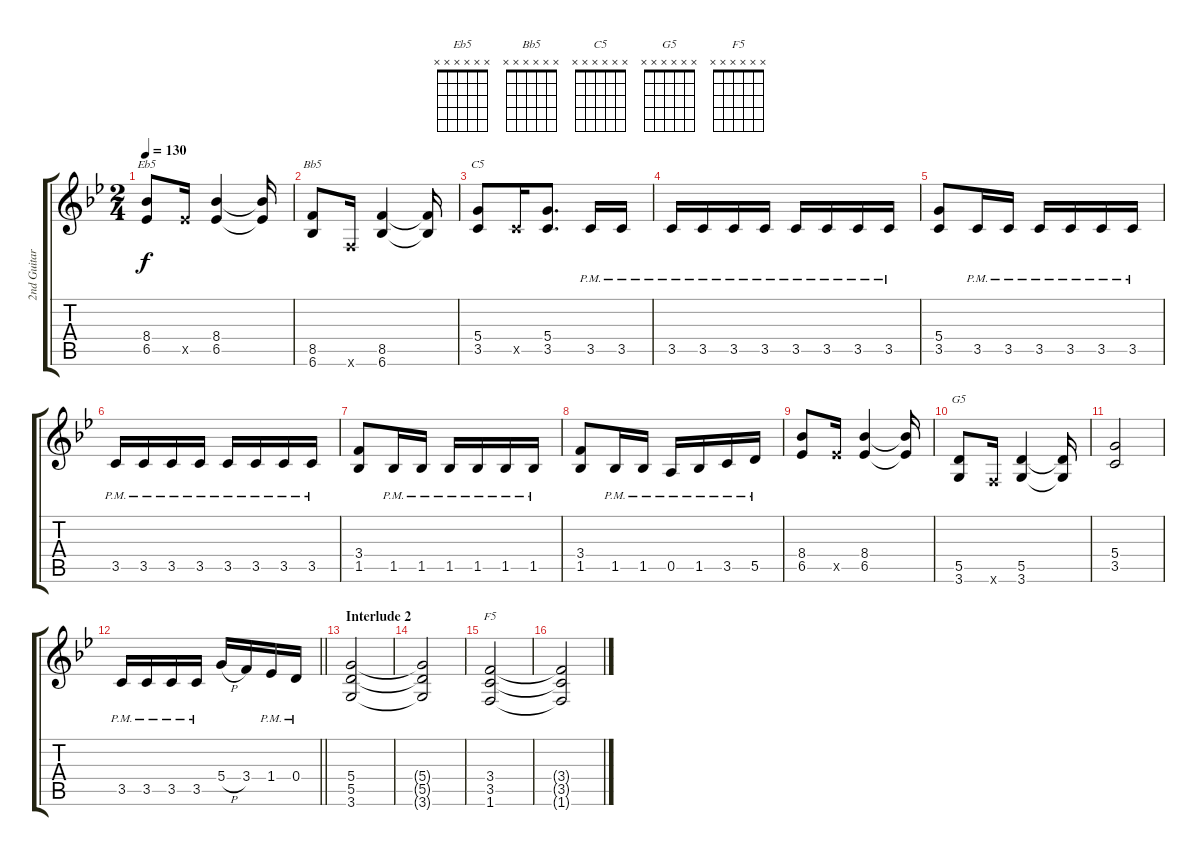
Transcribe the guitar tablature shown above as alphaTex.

\track ("2nd Guitar" "2nd Guitar") {instrument distortionguitar}
\staff {score tabs}
\tuning (E4 B3 G3 D3 A2 E2) {hide}
\chord ("Eb5" x x x x x x)
\chord ("Bb5" x x x x x x)
\chord ("C5" x x x x x x)
\chord ("G5" x x x x x x)
\chord ("F5" x x x x x x)
\ts (2 4)
\tempo 130
\clef g2
\ks gminor
(8.4 6.5).8{ch "Eb5" dy f} 6.5{x}.16 (8.4 6.5).4 (8.4{t} 6.5{t}).16 |
(8.5 6.6).8{ch "Bb5"} 1.6{x}.16 (8.5 6.6).4 (8.5{t} 6.6{t}).16 |
(5.4 3.5).8{ch "C5"} 3.5{x}.16 (5.4 3.5).8{d} 3.5{pm}.16 3.5{pm}.16 |
3.5{pm}.16 3.5{pm}.16 3.5{pm}.16 3.5{pm}.16 3.5{pm}.16 3.5{pm}.16 3.5{pm}.16 3.5{pm}.16 |
(5.4 3.5).8 3.5{pm}.16 3.5{pm}.16 3.5{pm}.16 3.5{pm}.16 3.5{pm}.16 3.5{pm}.16 |
3.5{pm}.16 3.5{pm}.16 3.5{pm}.16 3.5{pm}.16 3.5{pm}.16 3.5{pm}.16 3.5{pm}.16 3.5{pm}.16 |
(3.4 1.5).8 1.5{pm}.16 1.5{pm}.16 1.5{pm}.16 1.5{pm}.16 1.5{pm}.16 1.5{pm}.16 |
(3.4 1.5).8 1.5{pm}.16 1.5{pm}.16 0.5{pm}.16 1.5{pm}.16 3.5{pm}.16 5.5{pm}.16 |
(8.4 6.5).8 6.5{x}.16 (8.4 6.5).4 (8.4{t} 6.5{t}).16 |
(5.5 3.6).8{ch "G5"} 1.6{x}.16 (5.5 3.6).4 (5.5{t} 3.6{t}).16 |
(5.4 3.5).2 |
\barLineRight lightlight
3.5{pm}.16 3.5{pm}.16 3.5{pm}.16 3.5{pm}.16 5.4{h}.16 3.4.16 1.4{pm}.16 0.4{pm}.16 |
\section ("" "Interlude 2")
(5.4 5.5 3.6).2 |
(5.4{t} 5.5{t} 3.6{t}).2 |
(3.4 3.5 1.6).2{ch "F5"} |
(3.4{t} 3.5{t} 1.6{t}).2
